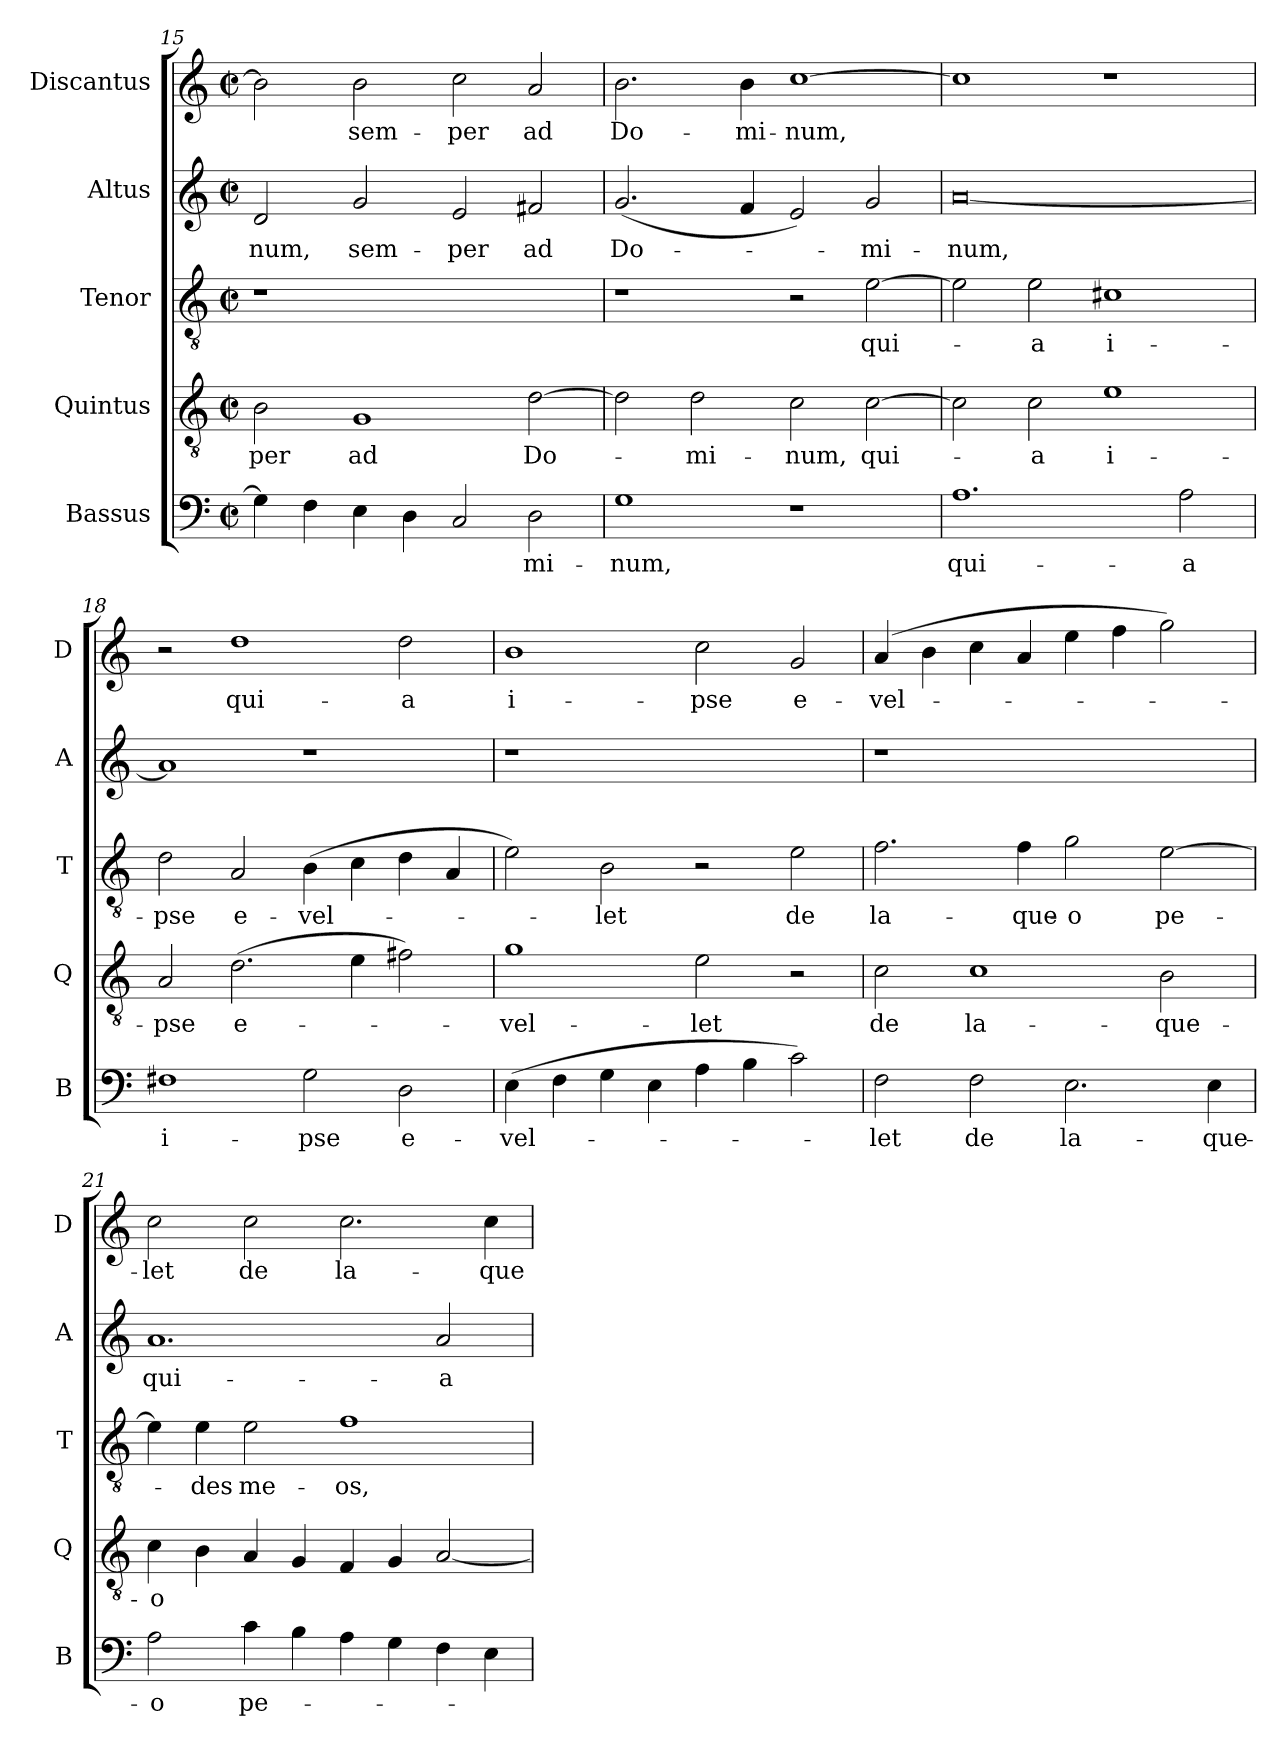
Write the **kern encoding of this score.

**kern	**text	**kern	**text	**kern	**text	**kern	**text	**kern	**text
*part5	*part5	*part4	*part4	*part3	*part3	*part2	*part2	*part1	*part1
*staff5	*staff5	*staff4	*staff4	*staff3	*staff3	*staff2	*staff2	*staff1	*staff1
*I"Bassus	*	*I"Quintus	*	*I"Tenor	*	*I"Altus	*	*I"Discantus	*
*I'B	*	*I'Q	*	*I'T	*	*I'A	*	*I'D	*
!!LO:LB:g=z
*clefF4	*	*clefGv2	*	*clefGv2	*	*clefG2	*	*clefG2	*
*k[]	*	*k[]	*	*k[]	*	*k[]	*	*k[]	*
*C:	*	*C:	*	*C:	*	*C:	*	*C:	*
*M2/2	*	*M2/2	*	*M2/2	*	*M2/2	*	*M2/2	*
*met(c|)	*	*met(c|)	*	*met(c|)	*	*met(c|)	*	*met(c|)	*
=15	=15	=15	=15	=15	=15	=15	=15	=15	=15
!	!	!	!LO:LY:b	!	!	!	!LO:LY:b	!	!
4G\]	.	2B\	-per	1r	.	2d/	-num,	2b\]	.
4F\	.	.	.	.	.	.	.	.	.
!	!	!	!LO:LY:b	!	!	!	!LO:LY:b	!	!LO:LY:b
4E\	.	1G	ad	.	.	2g/	sem-	2b\	sem-
4D\	.	.	.	.	.	.	.	.	.
!	!	!	!	!	!	!	!LO:LY:b	!	!LO:LY:b
2C/	.	.	.	1ryy	.	2e/	-per	2cc\	-per
!	!LO:LY:b	!	!LO:LY:b	!	!	!	!LO:LY:b	!	!LO:LY:b
2D\	-mi-	[2d\	Do-	.	.	2f#X/	ad	2a/	ad
=16	=16	=16	=16	=16	=16	=16	=16	=16	=16
!	!LO:LY:b	!	!	!	!	!	!LO:LY:b	!	!LO:LY:b
1G	-num,	2d\]	.	1r	.	(<2.g/	Do-	2.b\	Do-
!	!	!	!LO:LY:b	!	!	!	!	!	!
.	.	2d\	-mi-	.	.	.	.	.	.
!	!	!	!	!	!	!	!	!	!LO:LY:b
.	.	.	.	.	.	4f/	.	4b\	-mi-
!	!	!	!LO:LY:b	!	!	!	!	!	!LO:LY:b
1r	.	2c\	-num,	2r	.	2e/)	.	[1cc	-num,
!	!	!	!LO:LY:b	!	!LO:LY:b	!	!LO:LY:b	!	!
.	.	[2c\	qui-	[2e\	qui-	2g/	-mi-	.	.
=17	=17	=17	=17	=17	=17	=17	=17	=17	=17
!	!LO:LY:b	!	!	!	!	!	!LO:LY:b	!	!
1.A	qui-	2c\]	.	2e\]	.	[0a	-num,	1cc]	.
!	!	!	!LO:LY:b	!	!LO:LY:b	!	!	!	!
.	.	2c\	-a	2e\	-a	.	.	.	.
!	!	!	!LO:LY:b	!	!LO:LY:b	!	!	!	!
.	.	1e	i-	1c#X	i-	.	.	1r	.
!	!LO:LY:b	!	!	!	!	!	!	!	!
2A\	-a	.	.	.	.	.	.	.	.
=18	=18	=18	=18	=18	=18	=18	=18	=18	=18
!	!LO:LY:b	!	!LO:LY:b	!	!LO:LY:b	!	!	!	!
1F#X	i-	2A/	-pse	2d\	-pse	1a]	.	2r	.
!	!	!	!LO:LY:b	!	!LO:LY:b	!	!	!	!LO:LY:b
.	.	(>2.d\	e-	2A/	e-	.	.	1dd	qui-
!	!LO:LY:b	!	!	!	!LO:LY:b	!	!	!	!
2G\	-pse	.	.	(>4B\	-vel-	1r	.	.	.
.	.	4e\	.	4c\	.	.	.	.	.
!	!LO:LY:b	!	!	!	!	!	!	!	!LO:LY:b
2D\	e-	2f#X\)	.	4d\	.	.	.	2dd\	-a
.	.	.	.	4A/	.	.	.	.	.
=19	=19	=19	=19	=19	=19	=19	=19	=19	=19
!	!LO:LY:b	!	!LO:LY:b	!	!	!	!	!	!LO:LY:b
(>4E\	-vel-	1g	-vel-	2e\)	.	1r	.	1b	i-
4F\	.	.	.	.	.	.	.	.	.
!	!	!	!	!	!LO:LY:b	!	!	!	!
4G\	.	.	.	2B\	-let	.	.	.	.
4E\	.	.	.	.	.	.	.	.	.
!	!	!	!LO:LY:b	!	!	!	!	!	!LO:LY:b
4A\	.	2e\	-let	2r	.	1ryy	.	2cc\	-pse
4B\	.	.	.	.	.	.	.	.	.
!	!	!	!	!	!LO:LY:b	!	!	!	!LO:LY:b
2c\)	.	2r	.	2e\	de	.	.	2g/	e-
!!LO:LB:g=z
=20	=20	=20	=20	=20	=20	=20	=20	=20	=20
!	!LO:LY:b	!	!LO:LY:b	!	!LO:LY:b	!	!	!	!LO:LY:b
2F\	-let	2c\	de	2.f\	la-	1r	.	(4a/	-vel-
.	.	.	.	.	.	.	.	4b\	.
!	!LO:LY:b	!	!LO:LY:b	!	!	!	!	!	!
2F\	de	1c	la-	.	.	.	.	4cc\	.
!	!	!	!	!	!LO:LY:b	!	!	!	!
.	.	.	.	4f\	-que-	.	.	4a/	.
!	!LO:LY:b	!	!	!	!LO:LY:b	!	!	!	!
2.E\	la-	.	.	2g\	-o	1ryy	.	4ee\	.
.	.	.	.	.	.	.	.	4ff\	.
!	!	!	!LO:LY:b	!	!LO:LY:b	!	!	!	!
.	.	2B\	-que-	[2e\	pe-	.	.	2gg\)	.
!	!LO:LY:b	!	!	!	!	!	!	!	!
4E\	-que-	.	.	.	.	.	.	.	.
=21	=21	=21	=21	=21	=21	=21	=21	=21	=21
!	!LO:LY:b	!	!LO:LY:b	!	!	!	!LO:LY:b	!	!LO:LY:b
2A\	-o	4c\	-o	4e\]	.	1.a	qui-	2cc\	-let
!	!	!	!	!	!LO:LY:b	!	!	!	!
.	.	4B\	.	4e\	-des	.	.	.	.
!	!LO:LY:b	!	!	!	!LO:LY:b	!	!	!	!LO:LY:b
4c\	pe-	4A/	.	2e\	me-	.	.	2cc\	de
4B\	.	4G/	.	.	.	.	.	.	.
!	!	!	!	!	!LO:LY:b	!	!	!	!LO:LY:b
4A\	.	4F/	.	1f	-os,	.	.	2.cc\	la-
4G\	.	4G/	.	.	.	.	.	.	.
!	!	!	!	!	!	!	!LO:LY:b	!	!
4F\	.	[2A/	.	.	.	2a/	-a	.	.
!	!	!	!	!	!	!	!	!	!LO:LY:b
4E\	.	.	.	.	.	.	.	4cc\	-que-
=	=	=	=	=	=	=	=	=	=
*-	*-	*-	*-	*-	*-	*-	*-	*-	*-
